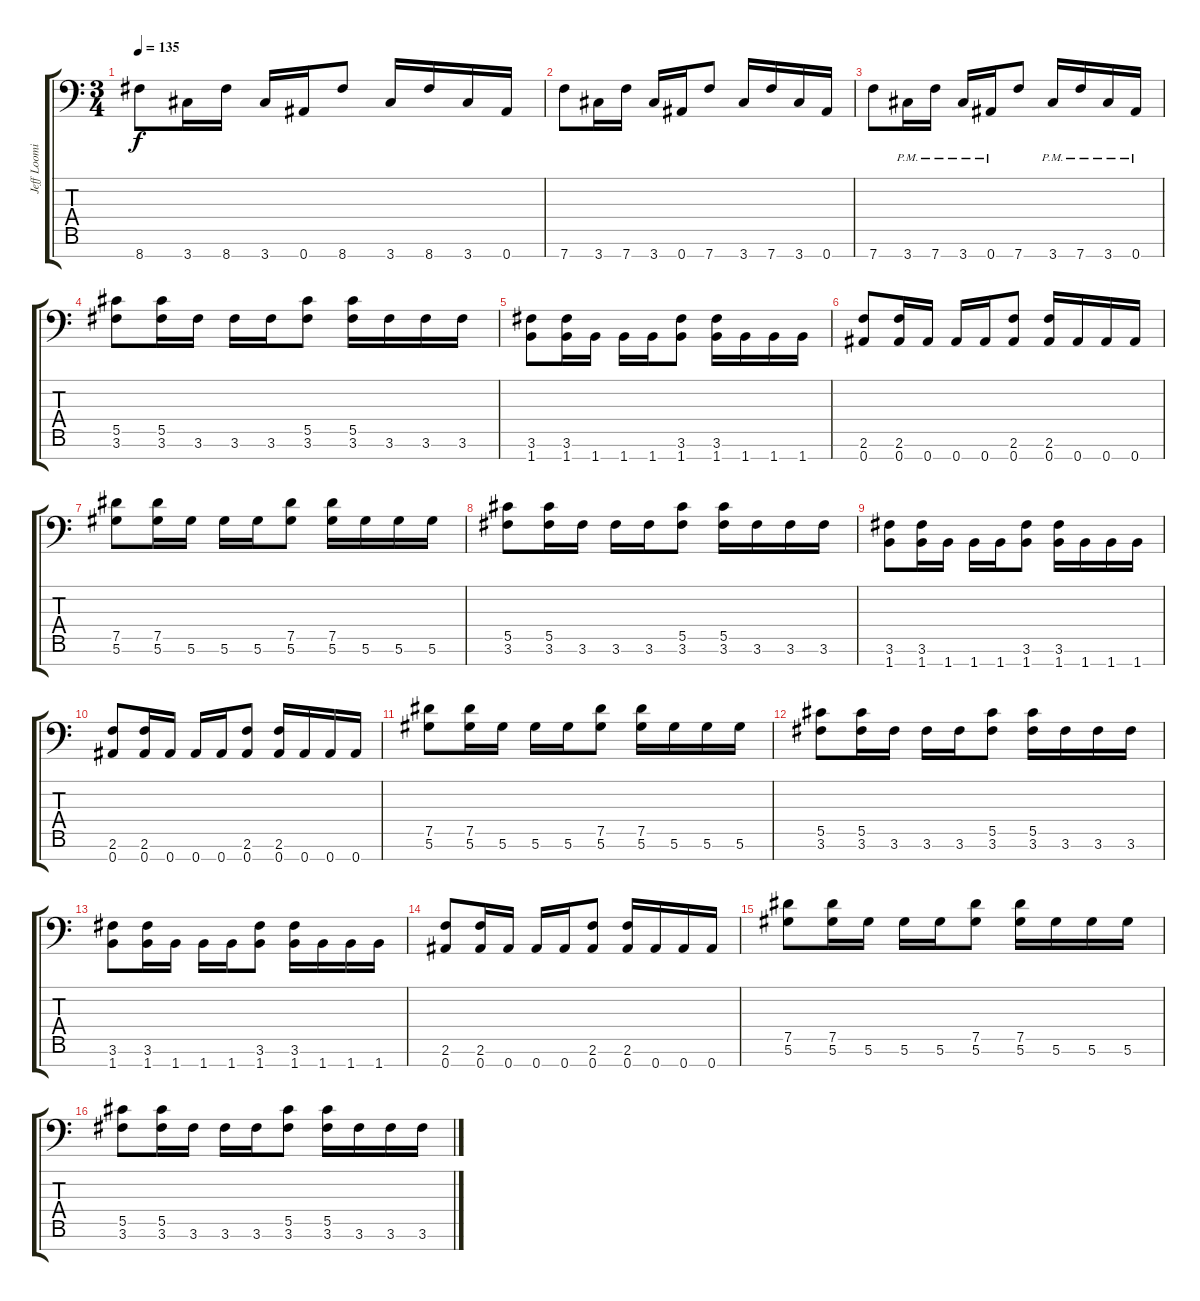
\track ("Jeff Loomis Rhythm" "Jeff Loomi") {instrument distortionguitar}
\staff {score tabs}
\tuning (Eb4 Bb3 Gb3 Db3 Ab2 Eb2 Bb1) {hide}
\ts (3 4)
\tempo 135
\clef f4
\ks c
8.7.8{dy f} 3.7.16 8.7.16 3.7.16 0.7.16 8.7.8 3.7.16 8.7.16 3.7.16 0.7.16 |
7.7.8 3.7.16 7.7.16 3.7.16 0.7.16 7.7.8 3.7.16 7.7.16 3.7.16 0.7.16 |
7.7.8 3.7{pm}.16 7.7{pm}.16 3.7{pm}.16 0.7{pm}.16 7.7.8 3.7{pm}.16 7.7{pm}.16 3.7{pm}.16 0.7{pm}.16 |
(5.5 3.6).8 (5.5 3.6).16 3.6.16 3.6.16 3.6.16 (5.5 3.6).8 (5.5 3.6).16 3.6.16 3.6.16 3.6.16 |
(3.6 1.7).8 (3.6 1.7).16 1.7.16 1.7.16 1.7.16 (3.6 1.7).8 (3.6 1.7).16 1.7.16 1.7.16 1.7.16 |
(2.6 0.7).8 (2.6 0.7).16 0.7.16 0.7.16 0.7.16 (2.6 0.7).8 (2.6 0.7).16 0.7.16 0.7.16 0.7.16 |
(7.5 5.6).8 (7.5 5.6).16 5.6.16 5.6.16 5.6.16 (7.5 5.6).8 (7.5 5.6).16 5.6.16 5.6.16 5.6.16 |
(5.5 3.6).8 (5.5 3.6).16 3.6.16 3.6.16 3.6.16 (5.5 3.6).8 (5.5 3.6).16 3.6.16 3.6.16 3.6.16 |
(3.6 1.7).8 (3.6 1.7).16 1.7.16 1.7.16 1.7.16 (3.6 1.7).8 (3.6 1.7).16 1.7.16 1.7.16 1.7.16 |
(2.6 0.7).8 (2.6 0.7).16 0.7.16 0.7.16 0.7.16 (2.6 0.7).8 (2.6 0.7).16 0.7.16 0.7.16 0.7.16 |
(7.5 5.6).8 (7.5 5.6).16 5.6.16 5.6.16 5.6.16 (7.5 5.6).8 (7.5 5.6).16 5.6.16 5.6.16 5.6.16 |
(5.5 3.6).8 (5.5 3.6).16 3.6.16 3.6.16 3.6.16 (5.5 3.6).8 (5.5 3.6).16 3.6.16 3.6.16 3.6.16 |
(3.6 1.7).8 (3.6 1.7).16 1.7.16 1.7.16 1.7.16 (3.6 1.7).8 (3.6 1.7).16 1.7.16 1.7.16 1.7.16 |
(2.6 0.7).8 (2.6 0.7).16 0.7.16 0.7.16 0.7.16 (2.6 0.7).8 (2.6 0.7).16 0.7.16 0.7.16 0.7.16 |
(7.5 5.6).8 (7.5 5.6).16 5.6.16 5.6.16 5.6.16 (7.5 5.6).8 (7.5 5.6).16 5.6.16 5.6.16 5.6.16 |
(5.5 3.6).8 (5.5 3.6).16 3.6.16 3.6.16 3.6.16 (5.5 3.6).8 (5.5 3.6).16 3.6.16 3.6.16 3.6.16
